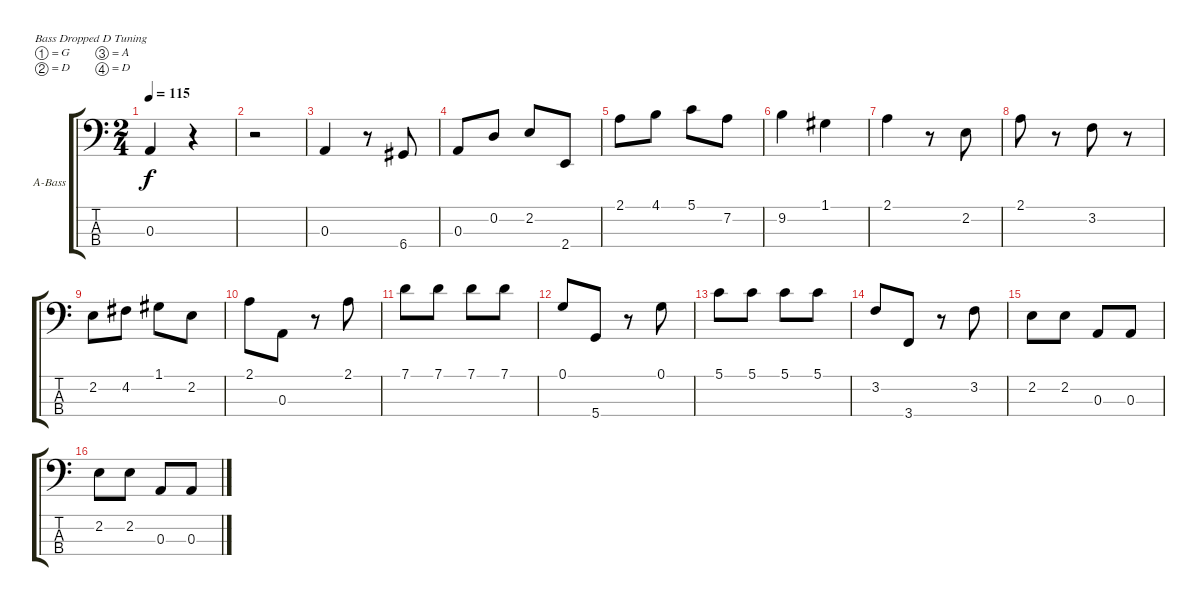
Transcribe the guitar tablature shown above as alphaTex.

\defaultSystemsLayout 4
\bracketExtendMode groupsimilarinstruments
\firstSystemTrackNameOrientation horizontal
\otherSystemsTrackNameOrientation horizontal
\track ("Bass" "A-Bass") {instrument acousticbass}
\staff {score tabs}
\tuning (G2 D2 A1 D1)
\ts (2 4)
\tempo 115
\clef f4
\ks c
0.3.4{dy f} r.4 |
r.2 |
0.3.4 r.8 6.4.8 |
0.3.8 0.2.8 2.2.8 2.4.8 |
2.1.8 4.1.8 5.1.8 7.2.8 |
9.2.4 1.1.4 |
2.1.4 r.8 2.2.8 |
2.1.8 r.8 3.2.8 r.8 |
2.2.8 4.2.8 1.1.8 2.2.8 |
2.1.8 0.3.8 r.8 2.1.8 |
7.1.8 7.1.8 7.1.8 7.1.8 |
0.1.8 5.4.8 r.8 0.1.8 |
5.1.8 5.1.8 5.1.8 5.1.8 |
3.2.8 3.4.8 r.8 3.2.8 |
2.2.8 2.2.8 0.3.8 0.3.8 |
2.2.8 2.2.8 0.3.8 0.3.8
